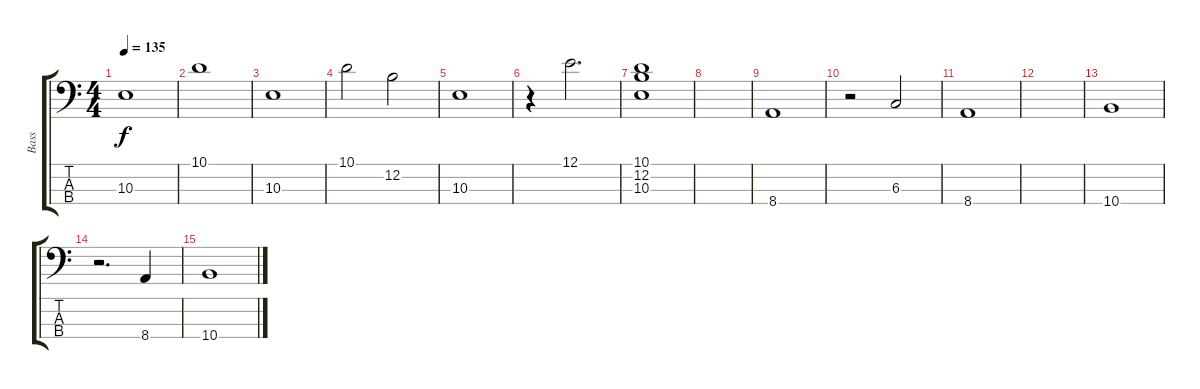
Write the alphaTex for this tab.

\track ("Bass" "Bass") {instrument electricbassfinger}
\staff {score tabs}
\tuning (E2 B1 Gb1 Db1) {hide}
\ts (4 4)
\tempo 135
\clef f4
\ks c
10.3.1{dy f} |
10.1.1 |
10.3.1 |
10.1.2 12.2.2 |
10.3.1 |
r.4 12.1.2{d} |
(10.1 12.2 10.3).1 |
|
8.4.1 |
r.2 6.3.2 |
8.4.1 |
|
10.4.1 |
r.2{d} 8.4.4 |
10.4.1
